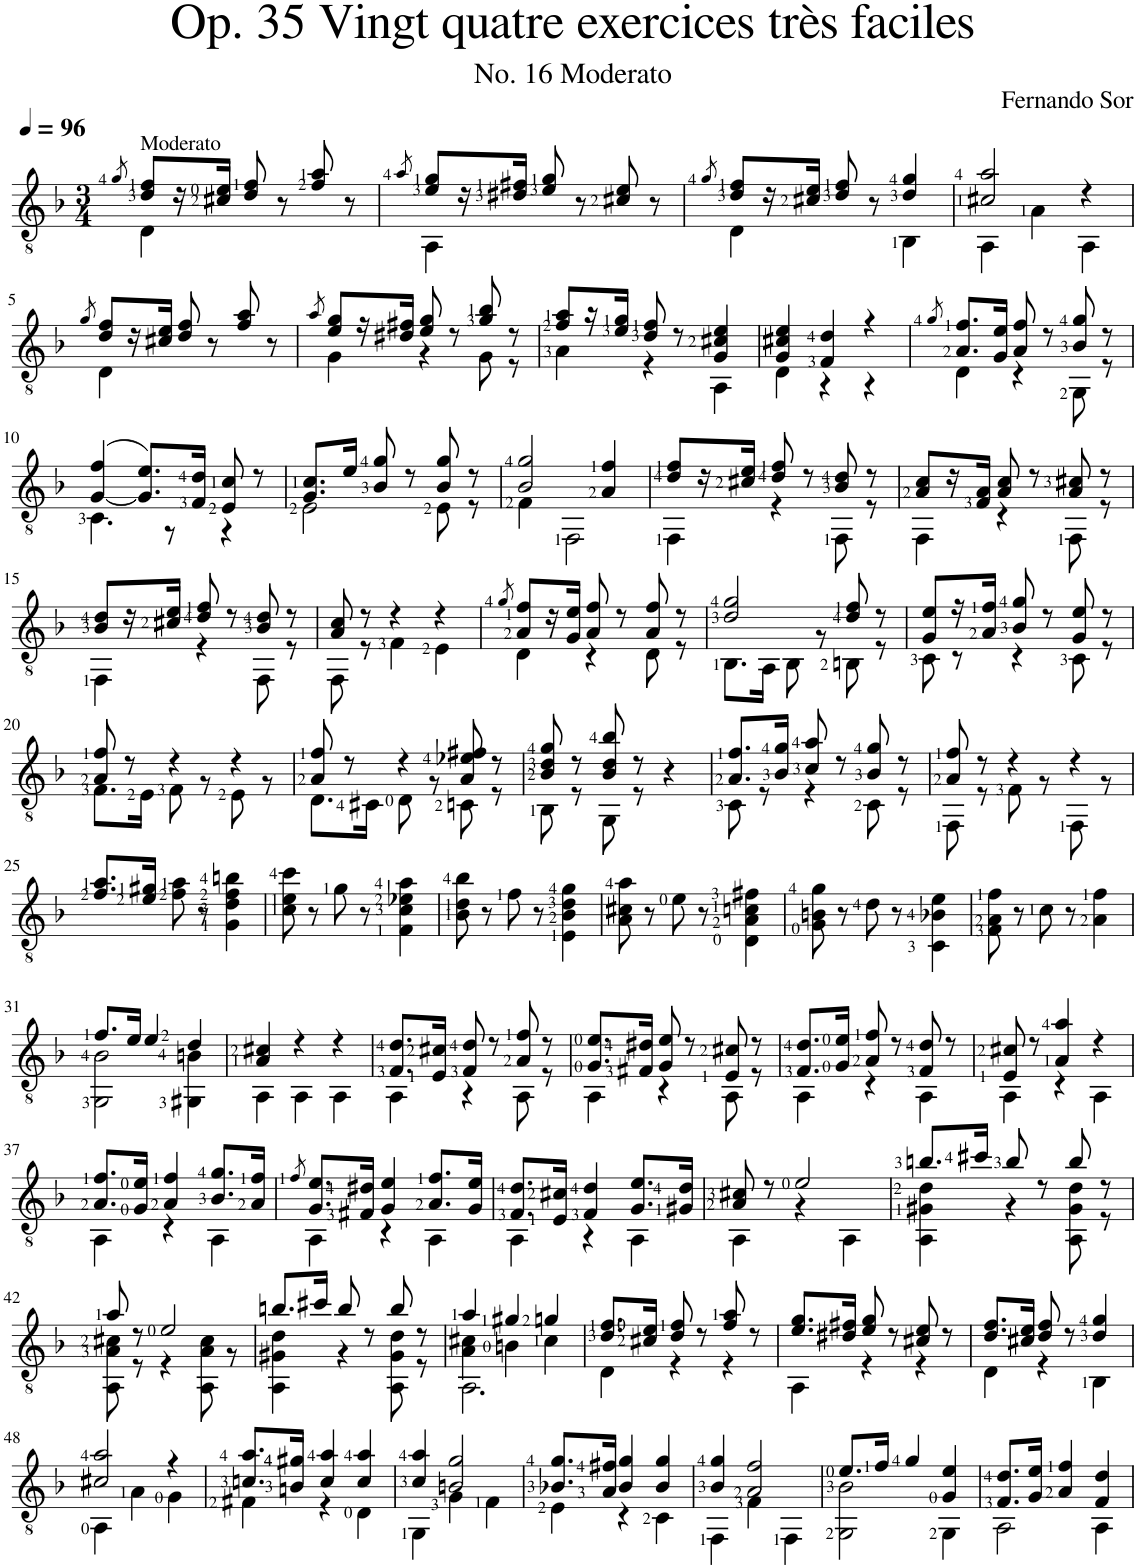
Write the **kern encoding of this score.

**kern
*part1
*staff1
*I"Classical Guitar
*I'Guit.
*clefGv2
*k[b-]
*M3/4
*MM96
=1
8qg/
*^
!LO:TX:a:t=Moderato	!
8d/ 8f/L	4D\
16r	.
16c#X/ 16e/JJ	.
8d/ 8f/	2ryy
8r	.
8f/ 8a/	.
8r	.
=2	=2
8qa/	.
8e/ 8g/L	4AA\
16r	.
16d#X/ 16f#X/JJ	.
8e/ 8g/	2ryy
8r	.
8c#X/ 8e/	.
8r	.
=3	=3
8qg/	.
8d/ 8f/L	4D\
16r	.
16c#X/ 16e/JJ	.
8d/ 8f/	4ryy
8r	.
4d/ 4g/	4BB-\
=4	=4
2c#X/ 2a/	4AA\
.	4A\
4r	4AA\
!!LO:LB:g=z	!!
=5	=5
8qg/	.
8d/ 8f/L	4D\
16r	.
16c#X/ 16e/JJ	.
8d/ 8f/	2ryy
8r	.
8f/ 8a/	.
8r	.
=6	=6
8qa/	.
8e/ 8g/L	4G\
16r	.
16d#X/ 16f#X/JJ	.
8e/ 8g/	4r
8r	.
8g/ 8b-/	8G\
8r	8r
=7	=7
8f/ 8a/L	4A\
16r	.
16e/ 16g/JJ	.
8d/ 8f/	4r
8r	.
4G/ 4c#X/ 4e/	4AA\
=8	=8
4G/ 4c#X/ 4e/	4D\
4F/ 4d/	4r
4r	4r
=9	=9
8qg/	.
8.A/ 8.f/L	4D\
16G/ 16e/Jk	.
8A/ 8f/	4r
8r	.
8B-/ 8g/	8GG\
8r	8r
!!LO:LB:g=z	!!
=10	=10
([<4G/ 4f/	4.C\
8.G/] 8.e/L)	.
.	8r
16F/ 16d/Jk	.
8E/ 8c/	4r
8r	.
=11	=11
8.G/ 8.c/L	2E\
16e/Jk	.
8B-/ 8g/	.
8r	.
8B-/ 8g/	8E\
8r	8r
=12	=12
2B-/ 2g/	4F\
.	2FF\
4A/ 4f/	.
=13	=13
8d/ 8f/L	4FF\
16r	.
16c#X/ 16e/JJ	.
8d/ 8f/	4r
8r	.
8B-/ 8d/	8FF\
8r	8r
=14	=14
8A/ 8c/L	4FF\
16r	.
16F/ 16A/JJ	.
8A/ 8c/	4r
8r	.
8A/ 8c#X/	8FF\
8r	8r
!!LO:LB:g=z	!!
=15	=15
8B-/ 8d/L	4FF\
16r	.
16c#X/ 16e/JJ	.
8d/ 8f/	4r
8r	.
8B-/ 8d/	8FF\
8r	8r
=16	=16
8A/ 8c/	8FF\
8r	8r
4r	4F\
4r	4E\
=17	=17
8qg/	.
8A/ 8f/L	4D\
16r	.
16G/ 16e/JJ	.
8A/ 8f/	4r
8r	.
8A/ 8f/	8D\
8r	8r
=18	=18
2d/ 2g/	8.BB-\L
.	16AA\Jk
.	8BB-\
.	8r
8d/ 8f/	8BBn\
8r	8r
=19	=19
8G/ 8e/L	8C\
16r	8r
16A/ 16f/JJ	.
8B-/ 8g/	4r
8r	.
8G/ 8e/	8C\
8r	8r
!!LO:LB:g=z	!!
=20	=20
8A/ 8f/	8.F\L
8r	.
.	16E\Jk
4r	8F\
.	8r
4r	8E\
.	8r
=21	=21
8A/ 8f/	8.D\L
8r	.
.	16C#X\Jk
4r	8D\
.	8r
8A/ 8e-X/ 8f#X/	8Cn\
8r	8r
=22	=22
8B-/ 8d/ 8g/	8BB-\
8r	8r
8B-/ 8d/ 8b-/	8GG\
8r	8r
4r	4ryy
=23	=23
8.A/ 8.f/L	8C\
.	8r
16B-/ 16g/Jk	.
8c/ 8a/	4r
8r	.
8B-/ 8g/	8C\
8r	8r
=24	=24
8A/ 8f/	8FF\
8r	8r
4r	8F\
.	8r
4r	8FF\
.	8r
*v	*v
!!LO:LB:g=z
=25
8.f/ 8.a/L
16e/ 16g#X/Jk
8f\ 8a\
8r
4G\ 4d\ 4f\ 4bn\
=26
8c\ 8e\ 8cc\
8r
8g\
8r
4F\ 4c\ 4e-X\ 4a\
=27
8B-\ 8d\ 8b-\
8r
8f\
8r
4E\ 4B-\ 4d\ 4g\
=28
8A\ 8c#X\ 8a\
8r
8e\
8r
4D\ 4A\ 4cn\ 4f#X\
=29
8G\ 8Bn\ 8g\
8r
8d\
8r
4C\ 4B-X\ 4e\
=30
8F\ 8A\ 8f\
8r
8c\
8r
4A\ 4f\
!!LO:LB:g=z
=31
*^
8.f/L	2GG\ 2B-\
16e/Jk	.
4e/	.
4d/	4GG#X\ 4Bn\
=32	=32
4A/ 4c#X/	4AA\
4r	4AA\
4r	4AA\
=33	=33
8.F/ 8.d/L	4AA\
16E/ 16c#X/Jk	.
8F/ 8d/	4r
8r	.
8A/ 8f/	8AA\
8r	8r
=34	=34
8.G/ 8.e/L	4AA\
16F#X/ 16d#X/Jk	.
8G/ 8e/	4r
8r	.
8E/ 8c#X/	8AA\
8r	8r
=35	=35
8.F/ 8.d/L	4AA\
16G/ 16e/Jk	.
8A/ 8f/	4r
8r	.
8F/ 8d/	4AA\
8r	.
=36	=36
8E/ 8c#X/	4AA\
8r	.
4A/ 4a/	4r
4r	4AA\
!!LO:LB:g=z	!!
=37	=37
8.A/ 8.f/L	4AA\
16G/ 16e/Jk	.
4A/ 4f/	4r
8.B-/ 8.g/L	4AA\
16A/ 16f/Jk	.
=38	=38
8qf/	.
8.G/ 8.e/L	4AA\
16F#X/ 16d#X/Jk	.
4G/ 4e/	4r
8.A/ 8.f/L	4AA\
16G/ 16e/Jk	.
=39	=39
8.F/ 8.d/L	4AA\
16E/ 16c#X/Jk	.
4F/ 4d/	4r
8.G/ 8.e/L	4AA\
16G#X/ 16d/Jk	.
=40	=40
8A/ 8c#X/	4AA\
8r	.
2e/	4r
.	4AA\
=41	=41
8.bn/L	4AA\ 4G#X\ 4d\
16cc#X/Jk	.
8b/	4r
8r	.
8b/	8AA\ 8G#\ 8d\
8r	8r
!!LO:LB:g=z	!!
=42	=42
8a/	8AA\ 8A\ 8c#X\
8r	8r
2e/	4r
.	8AA\ 8A\ 8c#\
.	8r
=43	=43
8.bn/L	4AA\ 4G#X\ 4d\
16cc#X/Jk	.
8b/	4r
8r	.
8b/	8AA\ 8G#\ 8d\
8r	8r
=44	=44
*	*^
4a/	2.AA\	4A\ 4c#X\
4g#X/	.	4Bn\
4gn/	.	4c#\
*	*v	*v
=45	=45
8.d/ 8.f/L	4D\
16c#X/ 16e/Jk	.
8d/ 8f/	4r
8r	.
8f/ 8a/	4r
8r	.
=46	=46
8.e/ 8.g/L	4AA\
16d#X/ 16f#X/Jk	.
8e/ 8g/	4r
8r	.
8c#X/ 8e/	4r
8r	.
=47	=47
8.d/ 8.f/L	4D\
16c#X/ 16e/Jk	.
8d/ 8f/	4r
8r	.
4d/ 4g/	4BB-\
!!LO:LB:g=z	!!
=48	=48
2c#X/ 2a/	4AA\
.	4A\
4r	4G\
=49	=49
8.cn/ 8.a/L	4F#X\
16Bn/ 16g#X/Jk	.
4c/ 4a/	4r
4c/ 4a/	4D\
=50	=50
4c/ 4a/	4GG\
2Bn/ 2g/	4G\
.	4F\
=51	=51
8.B-X/ 8.g/L	4E\
16A/ 16f#X/Jk	.
4B-/ 4g/	4r
4B-/ 4g/	4C\
=52	=52
4B-/ 4g/	4FF\
2A/ 2f/	4F\
.	4FF\
=53	=53
8.e/L	2GG\ 2B-\
16f/Jk	.
4g/	.
4G/ 4e/	4GG\
=54	=54
8.F/ 8.d/L	2AA\
16G/ 16e/Jk	.
4A/ 4f/	.
4F/ 4d/	4AA\
*v	*v
=
*-
